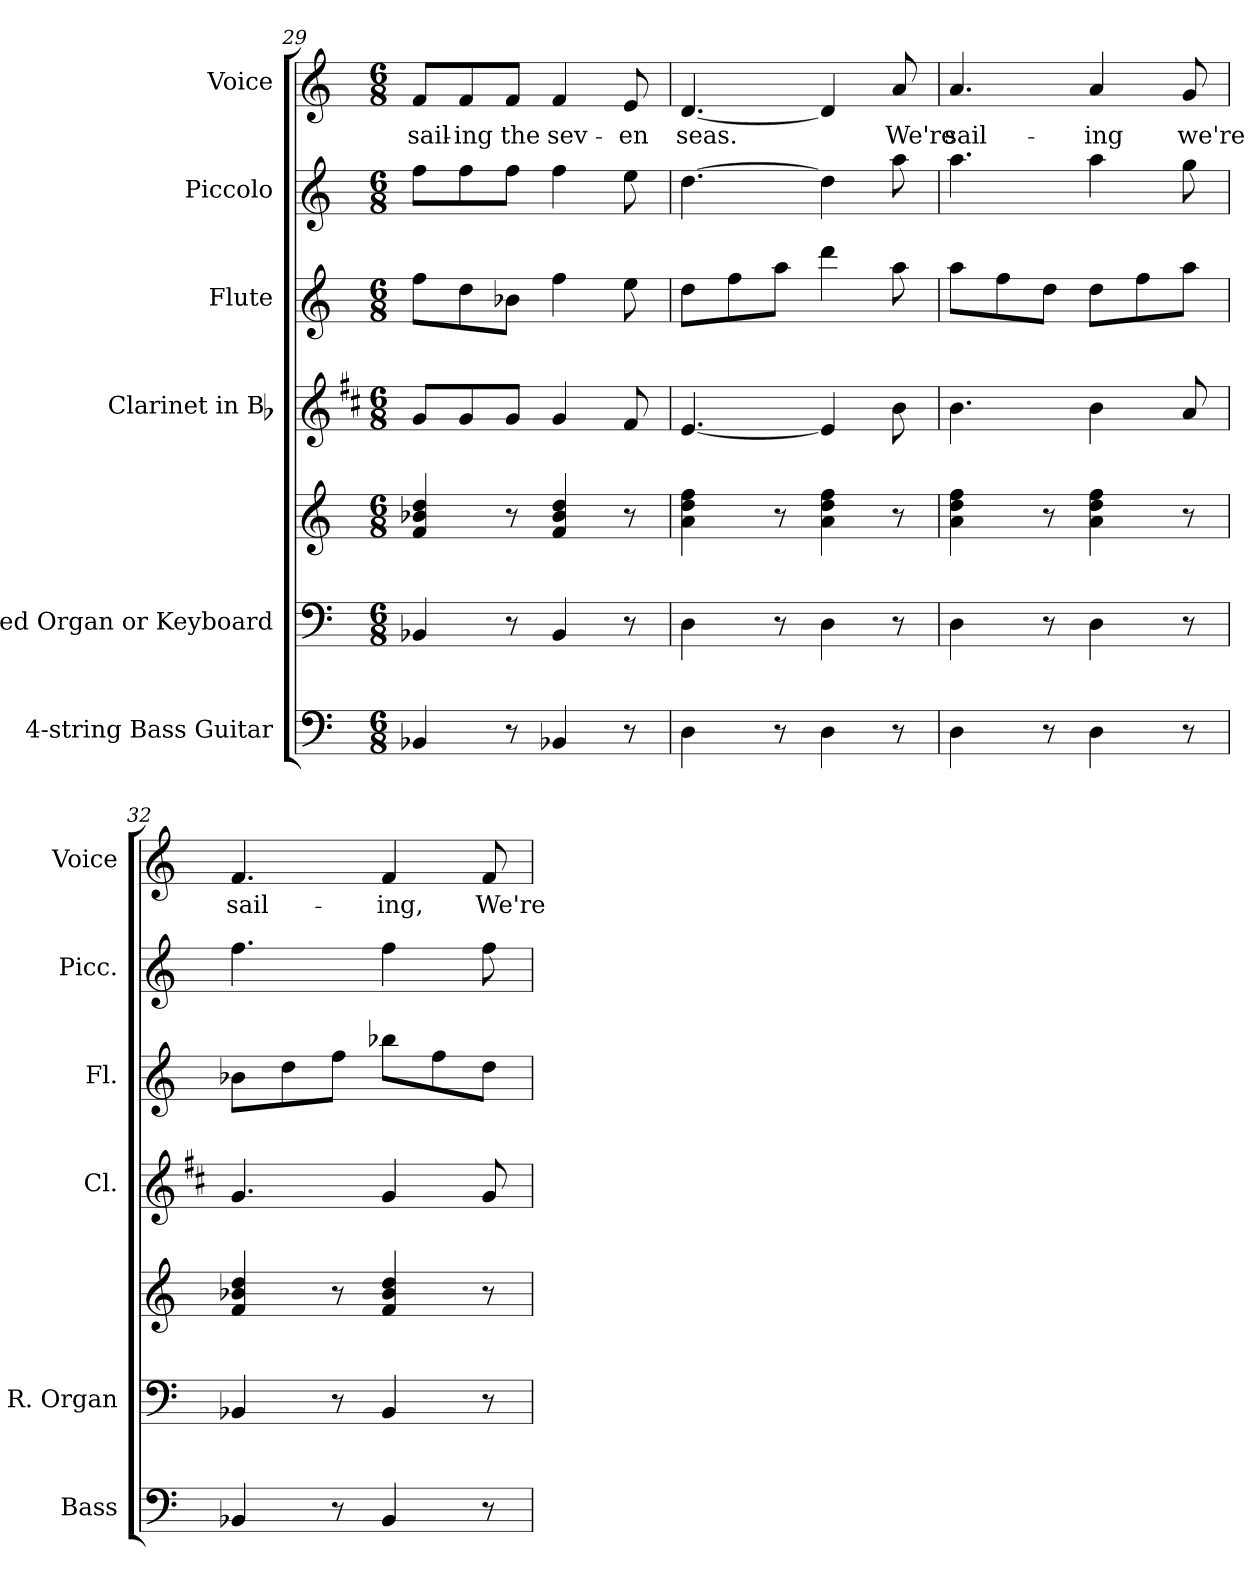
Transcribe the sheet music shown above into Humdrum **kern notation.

**kern	**kern	**kern	**kern	**kern	**kern	**kern	**text
*part6	*part5	*part5	*part4	*part3	*part2	*part1	*part1
*staff7	*staff6	*staff5	*staff4	*staff3	*staff2	*staff1	*staff1
*I"4-string Bass Guitar	*I"Reed Organ or Keyboard	*	*I"Clarinet in Bb	*I"Flute	*I"Piccolo	*I"Voice	*
*I'Bass	*I'R. Organ	*	*I'Cl.	*I'Fl.	*I'Picc.	*I'Voice	*
*clefF4	*clefF4	*clefG2	*clefG2	*clefG2	*clefG2	*clefG2	*
*ITrd7c12	*	*	*ITrd1c2	*	*ITrd-7c-12	*	*
*k[]	*k[]	*k[]	*k[]	*k[]	*k[]	*k[]	*
*C:	*C:	*C:	*C:	*C:	*C:	*C:	*
*M6/8	*M6/8	*M6/8	*M6/8	*M6/8	*M6/8	*M6/8	*
=29	=29	=29	=29	=29	=29	=29	=29
!	!	!	!	!	!	!	!LO:LY:b:color=#000000
4BBB-Xi/	4BB-Xi/	4fi/ 4b-Xi 4ddi	8fi/L	8ffi\L	8fffi\L	8fi/L	sail-
!	!	!	!	!	!	!	!LO:LY:b:color=#000000
.	.	.	8fi/	8ddi\	8fffi\	8fi/	-ing
!	!	!	!	!	!	!	!LO:LY:b:color=#000000
8r	8r	8r	8fi/J	8b-Xi\J	8fffi\J	8fi/J	the
!	!	!	!	!	!	!	!LO:LY:b:color=#000000
4BBB-Xi/	4BB-i/	4fi/ 4b-i 4ddi	4fi/	4ffi\	4fffi\	4fi/	sev-
!	!	!	!	!	!	!	!LO:LY:b:color=#000000
8r	8r	8r	8ei/	8eei\	8eeei\	8ei/	-en
!!LO:PB:g=z
=30	=30	=30	=30	=30	=30	=30	=30
!	!	!	!	!	!	!	!LO:LY:b:color=#000000
4DDi\	4Di\	4ai\ 4ddi 4ffi	[4.di/	8ddi\L	[4.dddi\	[4.di/	seas.
.	.	.	.	8ffi\	.	.	.
8r	8r	8r	.	8aai\J	.	.	.
4DDi\	4Di\	4ai\ 4ddi 4ffi	4di/]	4dddi\	4dddi\]	4di/]	.
!	!	!	!	!	!	!	!LO:LY:b:color=#000000
8r	8r	8r	8ai\	8aai\	8aaai\	8ai/	We're
=31	=31	=31	=31	=31	=31	=31	=31
!	!	!	!	!	!	!	!LO:LY:b:color=#000000
4DDi\	4Di\	4ai\ 4ddi 4ffi	4.ai\	8aai\L	4.aaai\	4.ai/	sail-
.	.	.	.	8ffi\	.	.	.
8r	8r	8r	.	8ddi\J	.	.	.
!	!	!	!	!	!	!	!LO:LY:b:color=#000000
4DDi\	4Di\	4ai\ 4ddi 4ffi	4ai\	8ddi\L	4aaai\	4ai/	-ing
.	.	.	.	8ffi\	.	.	.
!	!	!	!	!	!	!	!LO:LY:b:color=#000000
8r	8r	8r	8gi/	8aai\J	8gggi\	8gi/	we're
=32	=32	=32	=32	=32	=32	=32	=32
!	!	!	!	!	!	!	!LO:LY:b:color=#000000
4BBB-Xi/	4BB-Xi/	4fi/ 4b-Xi 4ddi	4.fi/	8b-Xi\L	4.fffi\	4.fi/	sail-
.	.	.	.	8ddi\	.	.	.
8r	8r	8r	.	8ffi\J	.	.	.
!	!	!	!	!	!	!	!LO:LY:b:color=#000000
4BBB-i/	4BB-i/	4fi/ 4b-i 4ddi	4fi/	8bb-Xi\L	4fffi\	4fi/	-ing,
.	.	.	.	8ffi\	.	.	.
!	!	!	!	!	!	!	!LO:LY:b:color=#000000
8r	8r	8r	8fi/	8ddi\J	8fffi\	8fi/	We're
=	=	=	=	=	=	=	=
*-	*-	*-	*-	*-	*-	*-	*-
